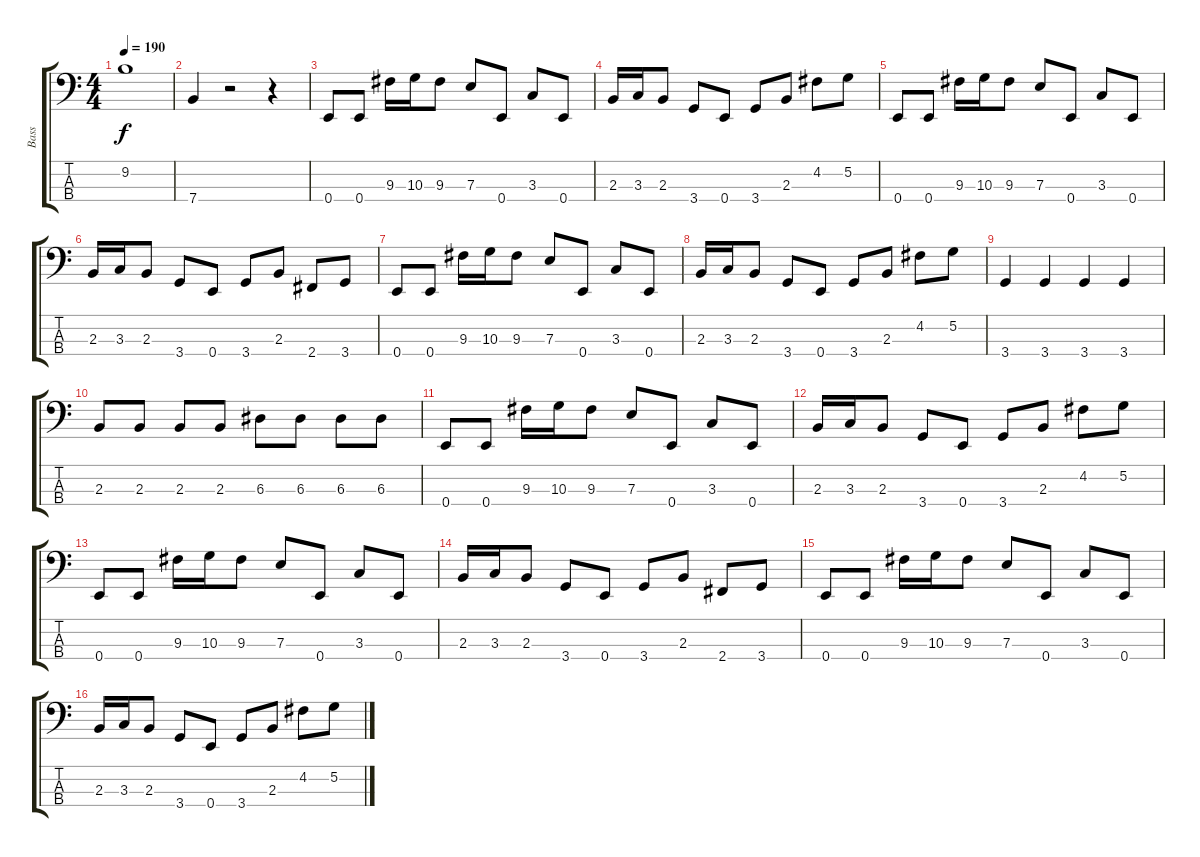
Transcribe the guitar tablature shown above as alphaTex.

\track ("Bass" "Bass") {instrument electricbasspick}
\staff {score tabs}
\tuning (G2 D2 A1 E1) {hide}
\ts (4 4)
\tempo 190
\clef f4
\ks c
9.2.1{dy f} |
7.4.4 r.2 r.4 |
0.4.8 0.4.8 9.3.16 10.3.16 9.3.8 7.3.8 0.4.8 3.3.8 0.4.8 |
2.3.16 3.3.16 2.3.8 3.4.8 0.4.8 3.4.8 2.3.8 4.2.8 5.2.8 |
0.4.8 0.4.8 9.3.16 10.3.16 9.3.8 7.3.8 0.4.8 3.3.8 0.4.8 |
2.3.16 3.3.16 2.3.8 3.4.8 0.4.8 3.4.8 2.3.8 2.4.8 3.4.8 |
0.4.8 0.4.8 9.3.16 10.3.16 9.3.8 7.3.8 0.4.8 3.3.8 0.4.8 |
2.3.16 3.3.16 2.3.8 3.4.8 0.4.8 3.4.8 2.3.8 4.2.8 5.2.8 |
3.4.4 3.4.4 3.4.4 3.4.4 |
2.3.8 2.3.8 2.3.8 2.3.8 6.3.8 6.3.8 6.3.8 6.3.8 |
0.4.8 0.4.8 9.3.16 10.3.16 9.3.8 7.3.8 0.4.8 3.3.8 0.4.8 |
2.3.16 3.3.16 2.3.8 3.4.8 0.4.8 3.4.8 2.3.8 4.2.8 5.2.8 |
0.4.8 0.4.8 9.3.16 10.3.16 9.3.8 7.3.8 0.4.8 3.3.8 0.4.8 |
2.3.16 3.3.16 2.3.8 3.4.8 0.4.8 3.4.8 2.3.8 2.4.8 3.4.8 |
0.4.8 0.4.8 9.3.16 10.3.16 9.3.8 7.3.8 0.4.8 3.3.8 0.4.8 |
2.3.16 3.3.16 2.3.8 3.4.8 0.4.8 3.4.8 2.3.8 4.2.8 5.2.8
